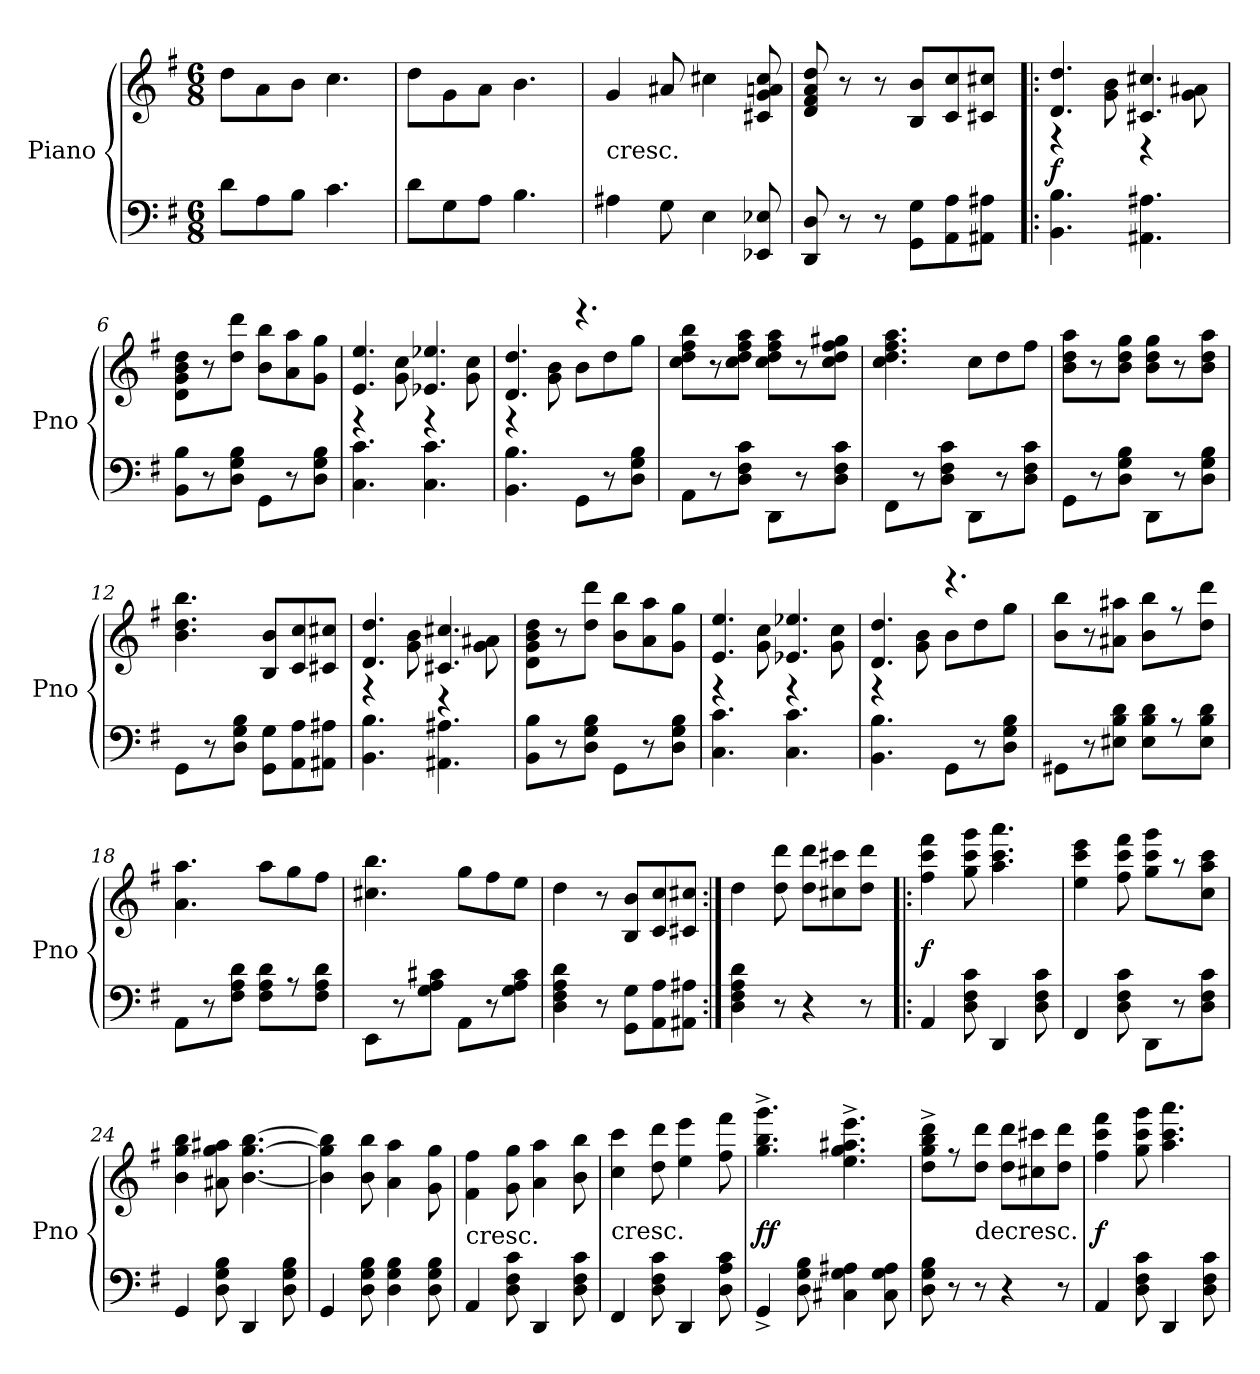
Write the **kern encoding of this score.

**kern	**kern	**dynam
*part1	*part1	*part1
*staff2	*staff1	*staff1/2
*I"Piano	*	*
*I'Pno	*	*
*clefF4	*clefG2	*
*k[f#]	*k[f#]	*
*M6/8	*M6/8	*
*MM120	*MM120	*
=1	=1	=1
8d\L	8dd\L	.
8A\	8a\	.
8B\J	8b\J	.
4.c\	4.cc\	.
=2	=2	=2
8d\L	8dd\L	.
8G\	8g\	.
8A\J	8a\J	.
4.B\	4.b\	.
=3	=3	=3
!	!LO:TX:c:t=cresc.	!
4A#X\	4g/	.
8G\	8a#X/	.
4E\	4cc#X\	.
8EE-X/ 8E-X/	8c#X/ 8g/ 8an/ 8cc#/	.
=4	=4	=4
8DD/ 8D/	8d/ 8f#/ 8a/ 8dd/	.
8r	8r	.
8r	8r	.
8GG\ 8G\L	8B/ 8b/L	.
8AA\ 8A\	8c/ 8cc/	.
8AA#X\ 8A#X\J	8c#X/ 8cc#X/J	.
=5!|:	=5!|:	=5!|:
*	*^	*
4.BB\ 4.B\	4.d/ 4.dd/	4r	f
.	.	8g\ 8b\	.
4.AA#X\ 4.A#X\	4.c#X/ 4.cc#X/	4r	.
.	.	8g\ 8a#X\	.
*	*v	*v	*
=6	=6	=6
8BB\ 8B\L	8d\ 8g\ 8b\ 8dd\L	.
8r	8r	.
8D\ 8G\ 8B\J	8dd\ 8ddd\J	.
8GG\L	8b\ 8bb\L	.
8r	8a\ 8aa\	.
8D\ 8G\ 8B\J	8g\ 8gg\J	.
=7	=7	=7
*	*^	*
4.C\ 4.c\	4.e/ 4.ee/	4r	.
.	.	8g\ 8cc\	.
4.C\ 4.c\	4.e-X/ 4.ee-X/	4r	.
.	.	8g\ 8cc\	.
=8	=8	=8	=8
4.BB\ 4.B\	4.d/ 4.dd/	4r	.
.	.	8g\ 8b\	.
8GG\L	4.r	8b\L	.
8r	.	8dd\	.
8D\ 8G\ 8B\J	.	8gg\J	.
*	*v	*v	*
=9	=9	=9
8AA\L	8cc\ 8dd\ 8ff#\ 8bb\L	.
8r	8r	.
8D\ 8F#\ 8c\J	8cc\ 8dd\ 8ff#\ 8aa\J	.
8DD\L	8cc\ 8dd\ 8ff#\ 8aa\L	.
8r	8r	.
8D\ 8F#\ 8c\J	8cc\ 8dd\ 8ff#\ 8gg#X\J	.
=10	=10	=10
8FF#\L	4.cc\ 4.dd\ 4.ff#\ 4.aa\	.
8r	.	.
8D\ 8F#\ 8c\J	.	.
8DD\L	8cc\L	.
8r	8dd\	.
8D\ 8F#\ 8c\J	8ff#\J	.
=11	=11	=11
8GG\L	8b\ 8dd\ 8aa\L	.
8r	8r	.
8D\ 8G\ 8B\J	8b\ 8dd\ 8gg\J	.
8DD\L	8b\ 8dd\ 8gg\L	.
8r	8r	.
8D\ 8G\ 8B\J	8b\ 8dd\ 8aa\J	.
=12	=12	=12
8GG\L	4.b\ 4.dd\ 4.bb\	.
8r	.	.
8D\ 8G\ 8B\J	.	.
8GG\ 8G\L	8B/ 8b/L	.
8AA\ 8A\	8c/ 8cc/	.
8AA#X\ 8A#X\J	8c#X/ 8cc#X/J	.
=13	=13	=13
*	*^	*
4.BB\ 4.B\	4.d/ 4.dd/	4r	.
.	.	8g\ 8b\	.
4.AA#X\ 4.A#X\	4.c#X/ 4.cc#X/	4r	.
.	.	8g\ 8a#X\	.
*	*v	*v	*
=14	=14	=14
8BB\ 8B\L	8d\ 8g\ 8b\ 8dd\L	.
8r	8r	.
8D\ 8G\ 8B\J	8dd\ 8ddd\J	.
8GG\L	8b\ 8bb\L	.
8r	8a\ 8aa\	.
8D\ 8G\ 8B\J	8g\ 8gg\J	.
=15	=15	=15
*	*^	*
4.C\ 4.c\	4.e/ 4.ee/	4r	.
.	.	8g\ 8cc\	.
4.C\ 4.c\	4.e-X/ 4.ee-X/	4r	.
.	.	8g\ 8cc\	.
=16	=16	=16	=16
4.BB\ 4.B\	4.d/ 4.dd/	4r	.
.	.	8g\ 8b\	.
8GG\L	4.r	8b\L	.
8r	.	8dd\	.
8D\ 8G\ 8B\J	.	8gg\J	.
*	*v	*v	*
=17	=17	=17
8GG#X\L	8b\ 8bb\L	.
8r	8r	.
8E#X\ 8B\ 8d\J	8a#X\ 8aa#X\J	.
8E#\ 8B\ 8d\L	8b\ 8bb\L	.
8r	8r	.
8E#\ 8B\ 8d\J	8dd\ 8ddd\J	.
=18	=18	=18
8AA\L	4.a\ 4.aa\	.
8r	.	.
8F#\ 8A\ 8d\J	.	.
8F#\ 8A\ 8d\L	8aa\L	.
8r	8gg\	.
8F#\ 8A\ 8d\J	8ff#\J	.
=19	=19	=19
8EE\L	4.cc#X\ 4.bb\	.
8r	.	.
8G\ 8A\ 8c#X\J	.	.
8AA\L	8gg\L	.
8r	8ff#\	.
8G\ 8A\ 8c#\J	8ee\J	.
=20	=20	=20
4D\ 4F#\ 4A\ 4d\	4dd\	.
8r	8r	.
8GG\ 8G\L	8B/ 8b/L	.
8AA\ 8A\	8c/ 8cc/	.
8AA#X\ 8A#X\J	8c#X/ 8cc#X/J	.
=21:|!	=21:|!	=21:|!
4D\ 4F#\ 4A\ 4d\	4dd\	.
8r	8dd\ 8ddd\	.
4r	8dd\ 8ddd\L	.
.	8cc#X\ 8ccc#X\	.
8r	8dd\ 8ddd\J	.
=22!|:	=22!|:	=22!|:
4AA/	4ff#\ 4ccc\ 4fff#\	f
8D\ 8F#\ 8c\	8gg\ 8ccc\ 8ggg\	.
4DD/	4.aa\ 4.ccc\ 4.aaa\	.
8D\ 8F#\ 8c\	.	.
=23	=23	=23
4FF#/	4ee\ 4ccc\ 4eee\	.
8D\ 8F#\ 8c\	8ff#\ 8ccc\ 8fff#\	.
8DD\L	8gg\ 8ccc\ 8ggg\L	.
8r	8r	.
8D\ 8F#\ 8c\J	8cc\ 8aa\ 8ccc\J	.
=24	=24	=24
4GG/	4b\ 4gg\ 4bb\	.
8D\ 8G\ 8B\	8a#X\ 8gg\ 8aa#X\	.
4DD/	[4.b\ [4.gg\ [4.bb\	.
8D\ 8G\ 8B\	.	.
=25	=25	=25
4GG/	4b]\ 4gg]\ 4bb]\	.
8D\ 8G\ 8B\	8b\ 8bb\	.
4D\ 4G\ 4B\	4a\ 4aa\	.
8D\ 8G\ 8B\	8g\ 8gg\	.
=26	=26	=26
!	!LO:TX:c:t=cresc.	!
4AA/	4f#\ 4ff#\	.
8D\ 8F#\ 8c\	8g\ 8gg\	.
4DD/	4a\ 4aa\	.
8D\ 8F#\ 8c\	8b\ 8bb\	.
=27	=27	=27
!	!LO:TX:c:t=cresc.	!
4FF#/	4cc\ 4ccc\	.
8D\ 8F#\ 8c\	8dd\ 8ddd\	.
4DD/	4ee\ 4eee\	.
8D\ 8A\ 8c\	8ff#\ 8fff#\	.
=28	=28	=28
4GG^/	4.gg^\ 4.bb^\ 4.ggg^\	ff
8D\ 8G\ 8B\	.	.
4C#X\ 4G\ 4A#X\	4.ee^\ 4.gg^\ 4.aa#X^\ 4.eee^\	.
8C#\ 8G\ 8A#\	.	.
=29	=29	=29
8D\ 8G\ 8B\	8dd^\ 8gg^\ 8bb^\ 8ddd^\L	.
8r	8r	.
!	!LO:TX:c:t=decresc.	!
8r	8dd\ 8ddd\J	.
4r	8dd\ 8ddd\L	.
.	8cc#X\ 8ccc#X\	.
8r	8dd\ 8ddd\J	.
=30	=30	=30
4AA/	4ff#\ 4ccc\ 4fff#\	f
8D\ 8F#\ 8c\	8gg\ 8ccc\ 8ggg\	.
4DD/	4.aa\ 4.ccc\ 4.aaa\	.
8D\ 8F#\ 8c\	.	.
=	=	=
*-	*-	*-
